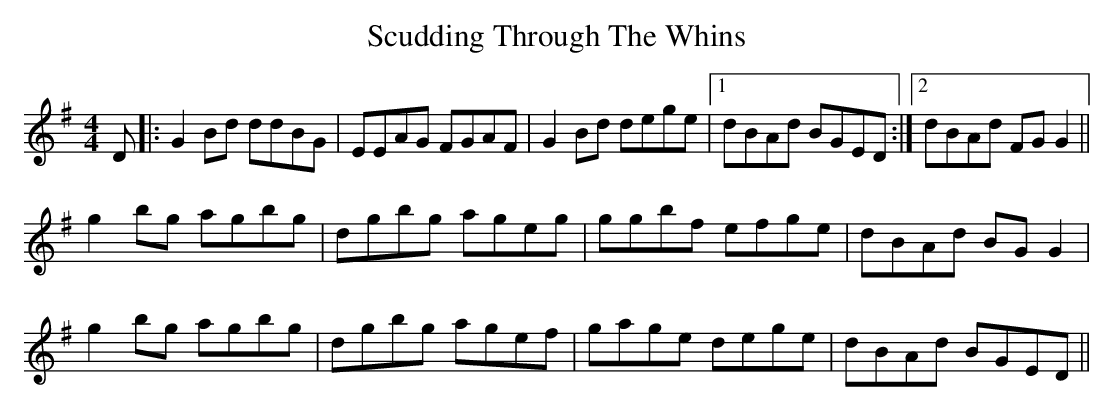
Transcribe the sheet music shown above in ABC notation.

X:1
T: Scudding Through The Whins
M: 4/4
L: 1/8
K: Gmaj
D|:G2Bd ddBG|EEAG FGAF|G2Bd dege|1 dBAd BGED:|2 dBAd FGG2||
g2bg agbg|dgbg ageg|ggbf efge|dBAd BGG2|
g2bg agbg|dgbg agef|gage dege|dBAd BGED||
